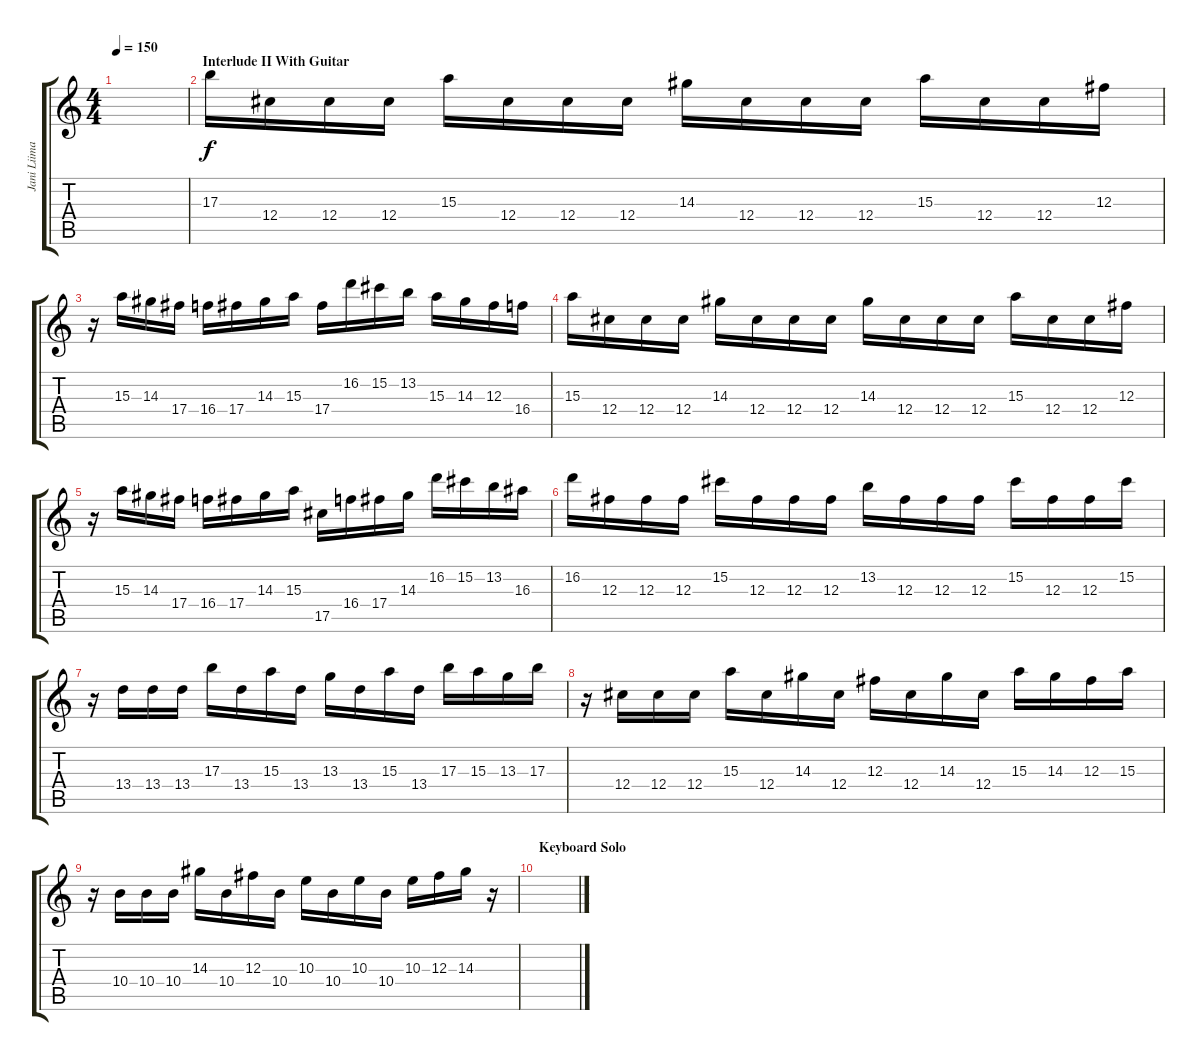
\track ("Jani Liimatainen - Lead Guitar" "Jani Liima") {instrument distortionguitar}
\staff {score tabs}
\tuning (Eb4 Bb3 Gb3 Db3 Ab2 Eb2) {hide}
\ts (4 4)
\tempo 150
\clef g2
\ks c
|
\section ("" "Interlude II With Guitar")
17.3.16 12.4.16 12.4.16 12.4.16 15.3.16 12.4.16 12.4.16 12.4.16 14.3.16 12.4.16 12.4.16 12.4.16 15.3.16 12.4.16 12.4.16 12.3.16 |
r.16 15.3.16 14.3.16 17.4.16 16.4.16 17.4.16 14.3.16 15.3.16 17.4.16 16.2.16 15.2.16 13.2.16 15.3.16 14.3.16 12.3.16 16.4.16 |
15.3.16 12.4.16 12.4.16 12.4.16 14.3.16 12.4.16 12.4.16 12.4.16 14.3.16 12.4.16 12.4.16 12.4.16 15.3.16 12.4.16 12.4.16 12.3.16 |
r.16 15.3.16 14.3.16 17.4.16 16.4.16 17.4.16 14.3.16 15.3.16 17.5.16 16.4.16 17.4.16 14.3.16 16.2.16 15.2.16 13.2.16 16.3.16 |
16.2.16 12.3.16 12.3.16 12.3.16 15.2.16 12.3.16 12.3.16 12.3.16 13.2.16 12.3.16 12.3.16 12.3.16 15.2.16 12.3.16 12.3.16 15.2.16 |
r.16 13.4.16 13.4.16 13.4.16 17.3.16 13.4.16 15.3.16 13.4.16 13.3.16 13.4.16 15.3.16 13.4.16 17.3.16 15.3.16 13.3.16 17.3.16 |
r.16 12.4.16 12.4.16 12.4.16 15.3.16 12.4.16 14.3.16 12.4.16 12.3.16 12.4.16 14.3.16 12.4.16 15.3.16 14.3.16 12.3.16 15.3.16 |
r.16 10.4.16 10.4.16 10.4.16 14.3.16 10.4.16 12.3.16 10.4.16 10.3.16 10.4.16 10.3.16 10.4.16 10.3.16 12.3.16 14.3.16 r.16 |
\section ("" "Keyboard Solo")
